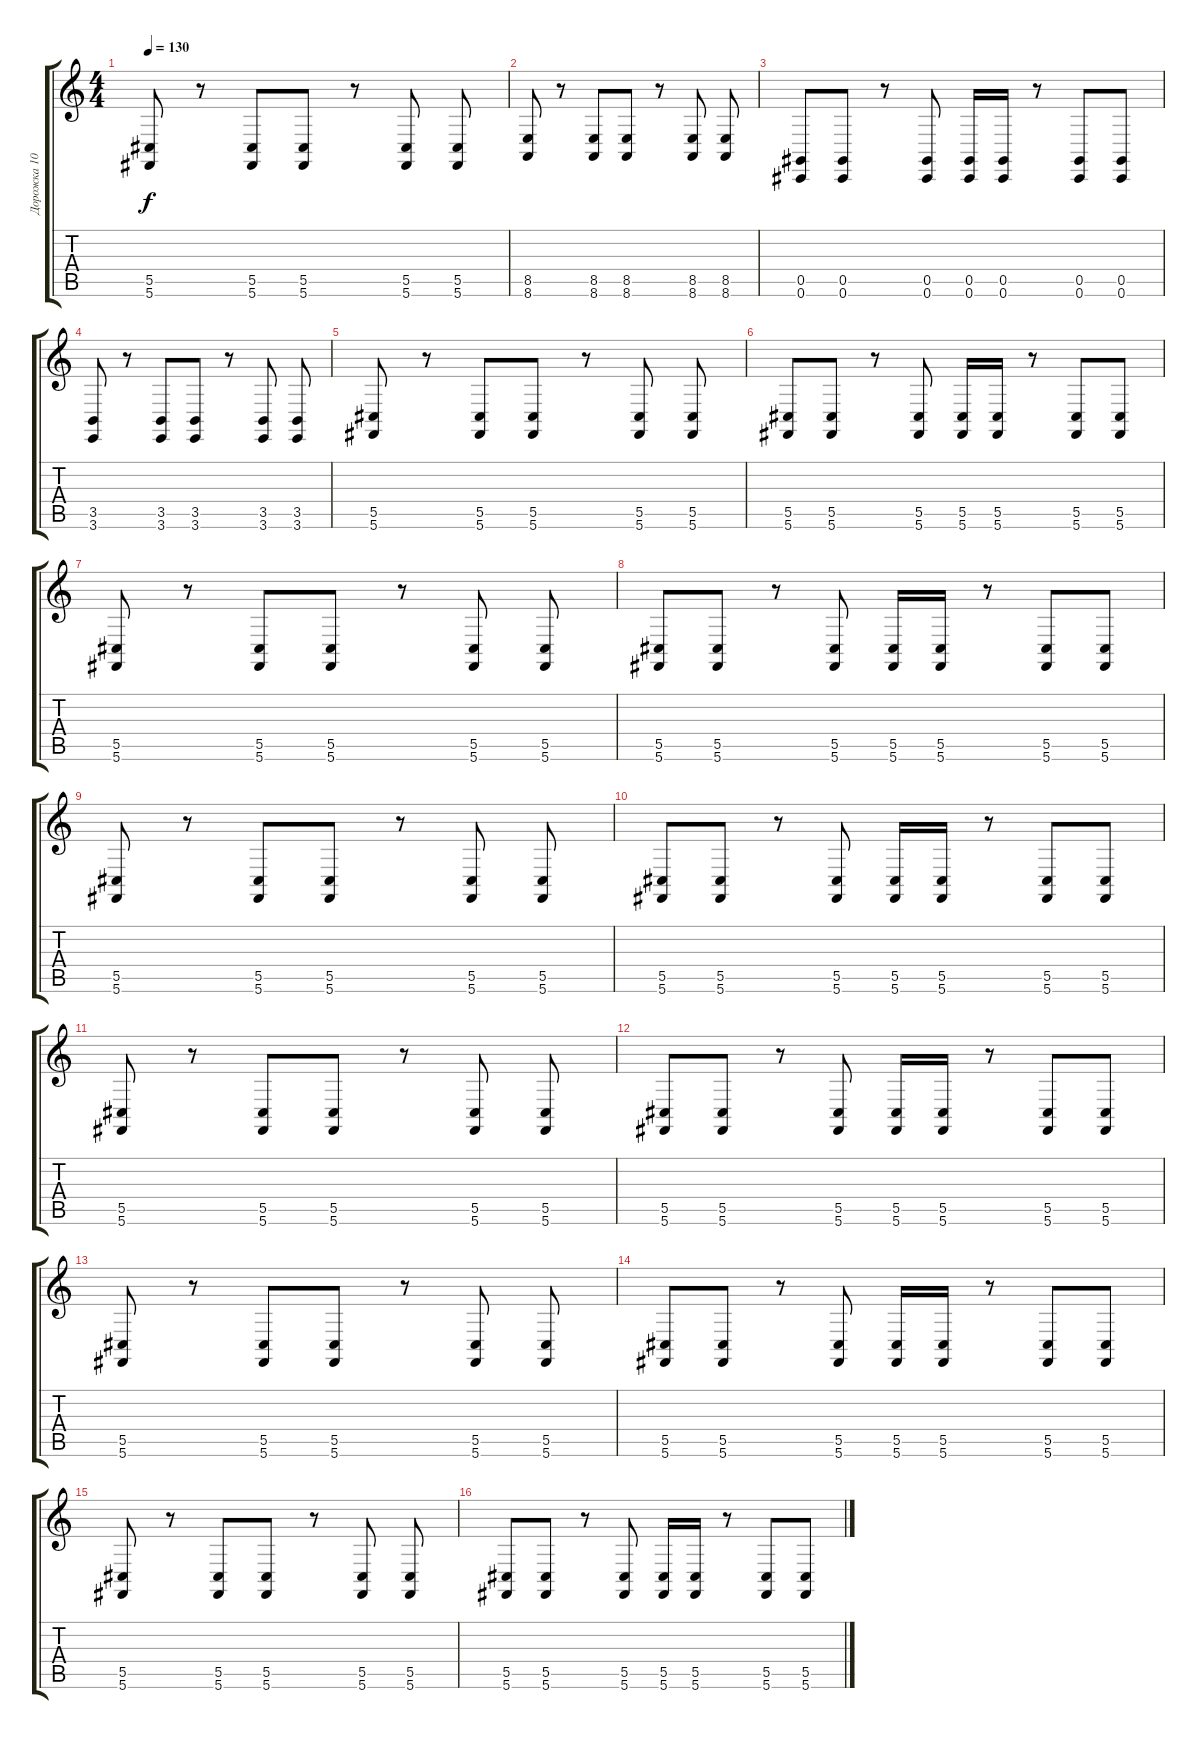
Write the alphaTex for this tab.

\track ("Дорожка 10" "Дорожка 10") {instrument lead8bassandlead}
\staff {score tabs}
\tuning (Eb4 Bb3 Gb3 Db3 Ab2 Db2) {hide}
\ts (4 4)
\tempo 130
\clef g2
\ks c
(5.5 5.6).8{dy f} r.8 (5.5 5.6).8 (5.5 5.6).8 r.8 (5.5 5.6).8 (5.5 5.6).8 |
(8.5 8.6).8 r.8 (8.5 8.6).8 (8.5 8.6).8 r.8 (8.5 8.6).8 (8.5 8.6).8 |
(0.5 0.6).8 (0.5 0.6).8 r.8 (0.5 0.6).8 (0.5 0.6).16 (0.5 0.6).16 r.8 (0.5 0.6).8 (0.5 0.6).8 |
(3.5 3.6).8 r.8 (3.5 3.6).8 (3.5 3.6).8 r.8 (3.5 3.6).8 (3.5 3.6).8 |
(5.5 5.6).8 r.8 (5.5 5.6).8 (5.5 5.6).8 r.8 (5.5 5.6).8 (5.5 5.6).8 |
(5.5 5.6).8 (5.5 5.6).8 r.8 (5.5 5.6).8 (5.5 5.6).16 (5.5 5.6).16 r.8 (5.5 5.6).8 (5.5 5.6).8 |
(5.5 5.6).8 r.8 (5.5 5.6).8 (5.5 5.6).8 r.8 (5.5 5.6).8 (5.5 5.6).8 |
(5.5 5.6).8 (5.5 5.6).8 r.8 (5.5 5.6).8 (5.5 5.6).16 (5.5 5.6).16 r.8 (5.5 5.6).8 (5.5 5.6).8 |
(5.5 5.6).8 r.8 (5.5 5.6).8 (5.5 5.6).8 r.8 (5.5 5.6).8 (5.5 5.6).8 |
(5.5 5.6).8 (5.5 5.6).8 r.8 (5.5 5.6).8 (5.5 5.6).16 (5.5 5.6).16 r.8 (5.5 5.6).8 (5.5 5.6).8 |
(5.5 5.6).8 r.8 (5.5 5.6).8 (5.5 5.6).8 r.8 (5.5 5.6).8 (5.5 5.6).8 |
(5.5 5.6).8 (5.5 5.6).8 r.8 (5.5 5.6).8 (5.5 5.6).16 (5.5 5.6).16 r.8 (5.5 5.6).8 (5.5 5.6).8 |
(5.5 5.6).8 r.8 (5.5 5.6).8 (5.5 5.6).8 r.8 (5.5 5.6).8 (5.5 5.6).8 |
(5.5 5.6).8 (5.5 5.6).8 r.8 (5.5 5.6).8 (5.5 5.6).16 (5.5 5.6).16 r.8 (5.5 5.6).8 (5.5 5.6).8 |
(5.5 5.6).8 r.8 (5.5 5.6).8 (5.5 5.6).8 r.8 (5.5 5.6).8 (5.5 5.6).8 |
(5.5 5.6).8 (5.5 5.6).8 r.8 (5.5 5.6).8 (5.5 5.6).16 (5.5 5.6).16 r.8 (5.5 5.6).8 (5.5 5.6).8
